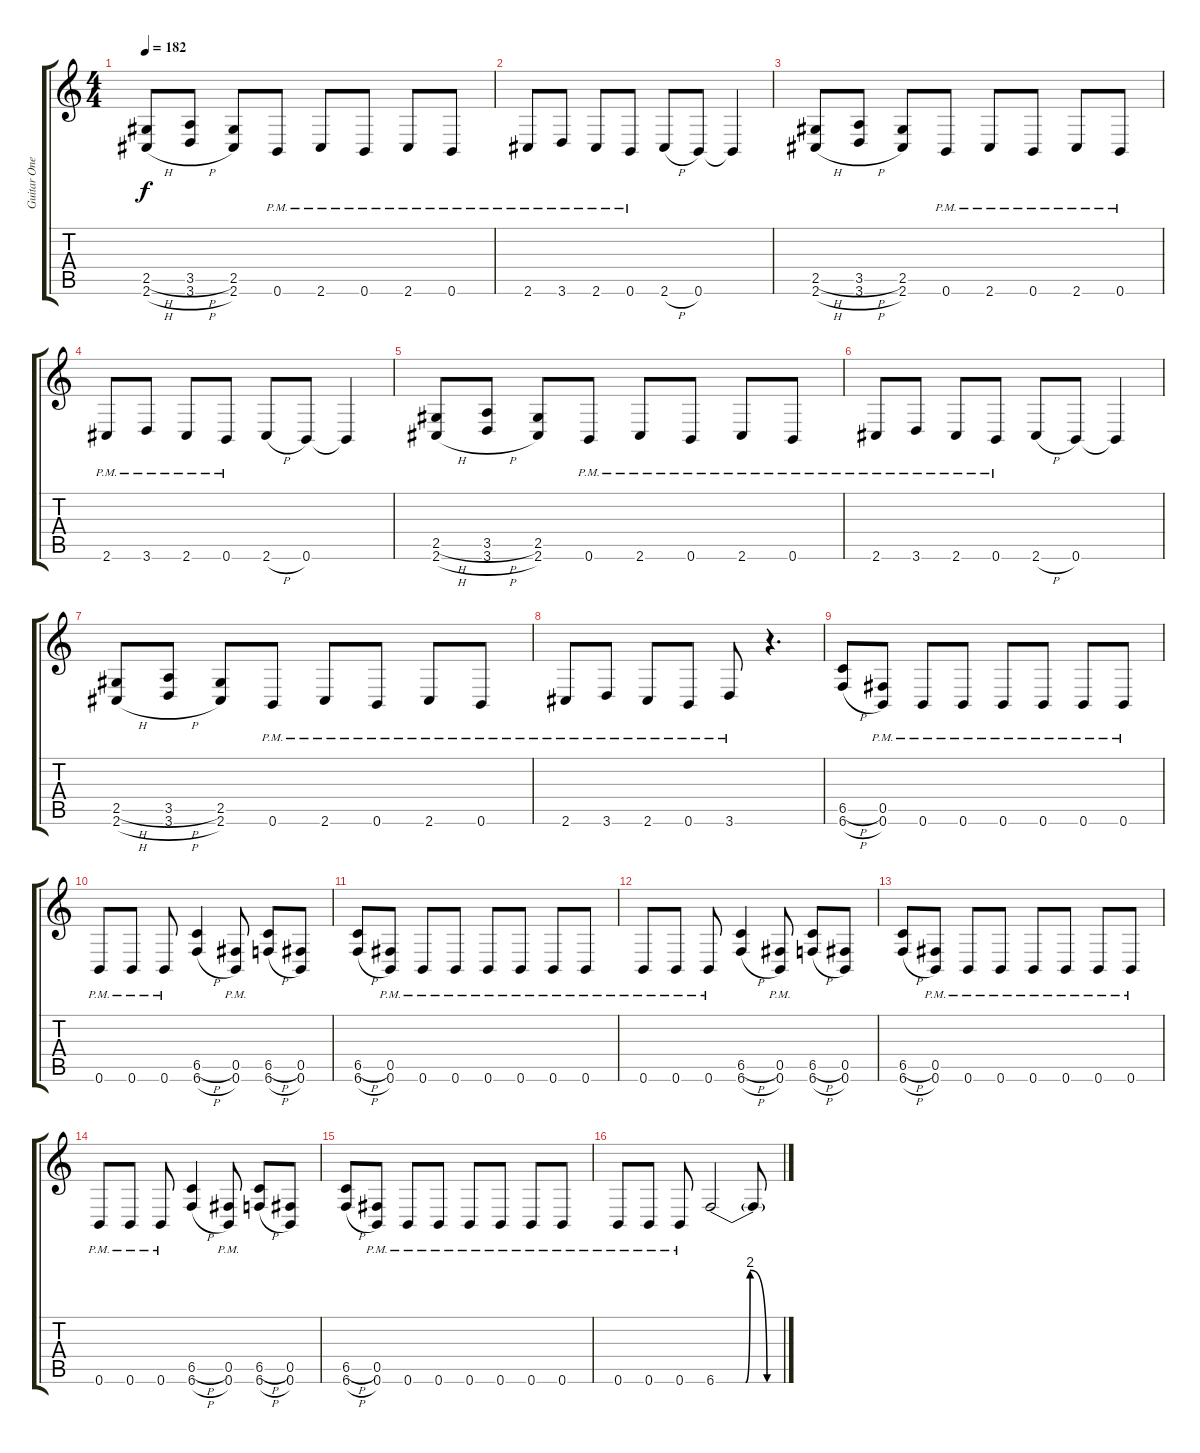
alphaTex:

\track ("Guitar One" "Guitar One") {instrument distortionguitar}
\staff {score tabs}
\tuning (Db4 Ab3 E3 B2 Gb2 B1) {hide}
\ts (4 4)
\tempo 182
\clef g2
\ks c
(2.5{h} 2.6{h}).8{dy f} (3.5{h} 3.6{h}).8 (2.5 2.6).8 0.6{pm}.8 2.6{pm}.8 0.6{pm}.8 2.6{pm}.8 0.6{pm}.8 |
2.6{pm}.8 3.6{pm}.8 2.6{pm}.8 0.6{pm}.8 2.6{h}.8 0.6.8 0.6{t}.4 |
(2.5{h} 2.6{h}).8 (3.5{h} 3.6{h}).8 (2.5 2.6).8 0.6{pm}.8 2.6{pm}.8 0.6{pm}.8 2.6{pm}.8 0.6{pm}.8 |
2.6{pm}.8 3.6{pm}.8 2.6{pm}.8 0.6{pm}.8 2.6{h}.8 0.6.8 0.6{t}.4 |
(2.5{h} 2.6{h}).8 (3.5{h} 3.6{h}).8 (2.5 2.6).8 0.6{pm}.8 2.6{pm}.8 0.6{pm}.8 2.6{pm}.8 0.6{pm}.8 |
2.6{pm}.8 3.6{pm}.8 2.6{pm}.8 0.6{pm}.8 2.6{h}.8 0.6.8 0.6{t}.4 |
(2.5{h} 2.6{h}).8 (3.5{h} 3.6{h}).8 (2.5 2.6).8 0.6{pm}.8 2.6{pm}.8 0.6{pm}.8 2.6{pm}.8 0.6{pm}.8 |
2.6{pm}.8 3.6{pm}.8 2.6{pm}.8 0.6{pm}.8 3.6{pm}.8 r.4{d} |
(6.5{h} 6.6{h}).8 (0.5 0.6{pm}).8 0.6{pm}.8 0.6{pm}.8 0.6{pm}.8 0.6{pm}.8 0.6{pm}.8 0.6{pm}.8 |
0.6{pm}.8 0.6{pm}.8 0.6{pm}.8 (6.5{h} 6.6{h}).4 (0.5 0.6{pm}).8 (6.5{h} 6.6{h}).8 (0.5 0.6).8 |
(6.5{h} 6.6{h}).8 (0.5 0.6{pm}).8 0.6{pm}.8 0.6{pm}.8 0.6{pm}.8 0.6{pm}.8 0.6{pm}.8 0.6{pm}.8 |
0.6{pm}.8 0.6{pm}.8 0.6{pm}.8 (6.5{h} 6.6{h}).4 (0.5 0.6{pm}).8 (6.5{h} 6.6{h}).8 (0.5 0.6).8 |
(6.5{h} 6.6{h}).8 (0.5 0.6{pm}).8 0.6{pm}.8 0.6{pm}.8 0.6{pm}.8 0.6{pm}.8 0.6{pm}.8 0.6{pm}.8 |
0.6{pm}.8 0.6{pm}.8 0.6{pm}.8 (6.5{h} 6.6{h}).4 (0.5 0.6{pm}).8 (6.5{h} 6.6{h}).8 (0.5 0.6).8 |
(6.5{h} 6.6{h}).8 (0.5 0.6{pm}).8 0.6{pm}.8 0.6{pm}.8 0.6{pm}.8 0.6{pm}.8 0.6{pm}.8 0.6{pm}.8 |
0.6{pm}.8 0.6{pm}.8 0.6{pm}.8 6.6{be (custom 0 0 26 0 30 8 45 0 60 0)}.2 6.6{t}.8
